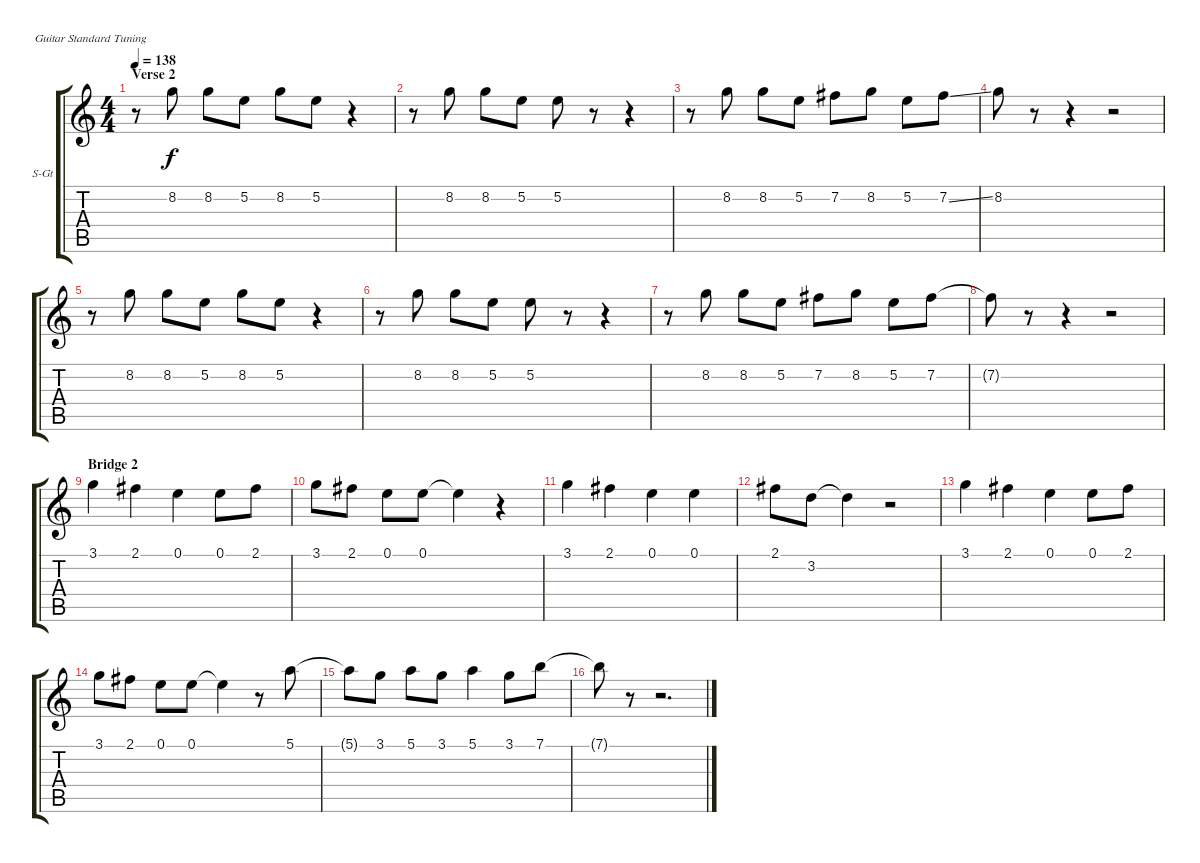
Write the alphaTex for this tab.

\bracketExtendMode groupsimilarinstruments
\firstSystemTrackNameOrientation horizontal
\otherSystemsTrackNameOrientation horizontal
\track ("Kipelov" "S-Gt") {instrument tenorsax}
\staff {score tabs}
\tuning (E4 B3 G3 D3 A2 E2)
\displaytranspose 12
\ts (4 4)
\section ("" "Verse 2")
\tempo 138
\clef g2
\ks c
r.8{dy f} 8.2.8 8.2.8 5.2.8 8.2.8 5.2.8 r.4 |
r.8 8.2.8 8.2.8 5.2.8 5.2.8 r.8 r.4 |
r.8 8.2.8 8.2.8 5.2.8 7.2.8 8.2.8 5.2.8 7.2{ss}.8 |
8.2.8 r.8 r.4 r.2 |
r.8 8.2.8 8.2.8 5.2.8 8.2.8 5.2.8 r.4 |
r.8 8.2.8 8.2.8 5.2.8 5.2.8 r.8 r.4 |
r.8 8.2.8 8.2.8 5.2.8 7.2.8 8.2.8 5.2.8 7.2.8 |
7.2{t}.8 r.8 r.4 r.2 |
\section ("" "Bridge 2")
3.1.4 2.1.4 0.1.4 0.1.8 2.1.8 |
3.1.8 2.1.8 0.1.8 0.1.8 0.1{t}.4 r.4 |
3.1.4 2.1.4 0.1.4 0.1.4 |
2.1.8 3.2.8 3.2{t}.4 r.2 |
3.1.4 2.1.4 0.1.4 0.1.8 2.1.8 |
3.1.8 2.1.8 0.1.8 0.1.8 0.1{t}.4 r.8 5.1.8 |
5.1{t}.8 3.1.8 5.1.8 3.1.8 5.1.4 3.1.8 7.1.8 |
7.1{t}.8 r.8 r.2{d}
